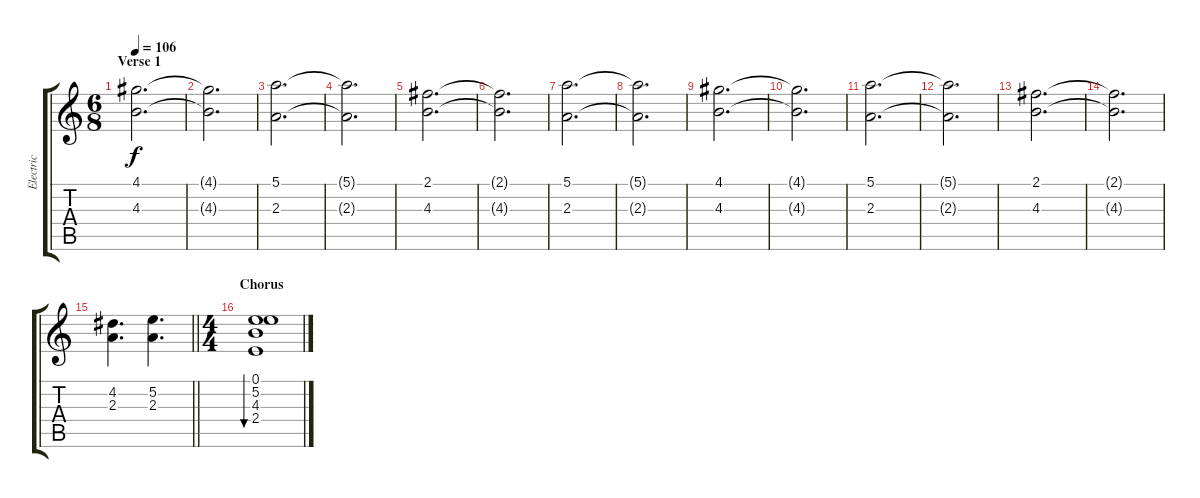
\track ("Electric" "Electric") {instrument overdrivenguitar}
\staff {score tabs}
\tuning (E4 B3 G3 D3 A2 E2) {hide}
\ts (6 8)
\section ("" "Verse 1")
\tempo 106
\clef g2
\ks c
(4.1 4.3).2{d dy f} |
(4.1{t} 4.3{t}).2{d} |
(5.1 2.3).2{d} |
(5.1{t} 2.3{t}).2{d} |
(2.1 4.3).2{d} |
(2.1{t} 4.3{t}).2{d} |
(5.1 2.3).2{d} |
(5.1{t} 2.3{t}).2{d} |
(4.1 4.3).2{d} |
(4.1{t} 4.3{t}).2{d} |
(5.1 2.3).2{d} |
(5.1{t} 2.3{t}).2{d} |
(2.1 4.3).2{d} |
(2.1{t} 4.3{t}).2{d} |
\barLineRight lightlight
(4.2 2.3).4{d} (5.2 2.3).4{d} |
\ts (4 4)
\section ("" "Chorus")
(0.1 5.2 4.3 2.4).1{bu 120}
